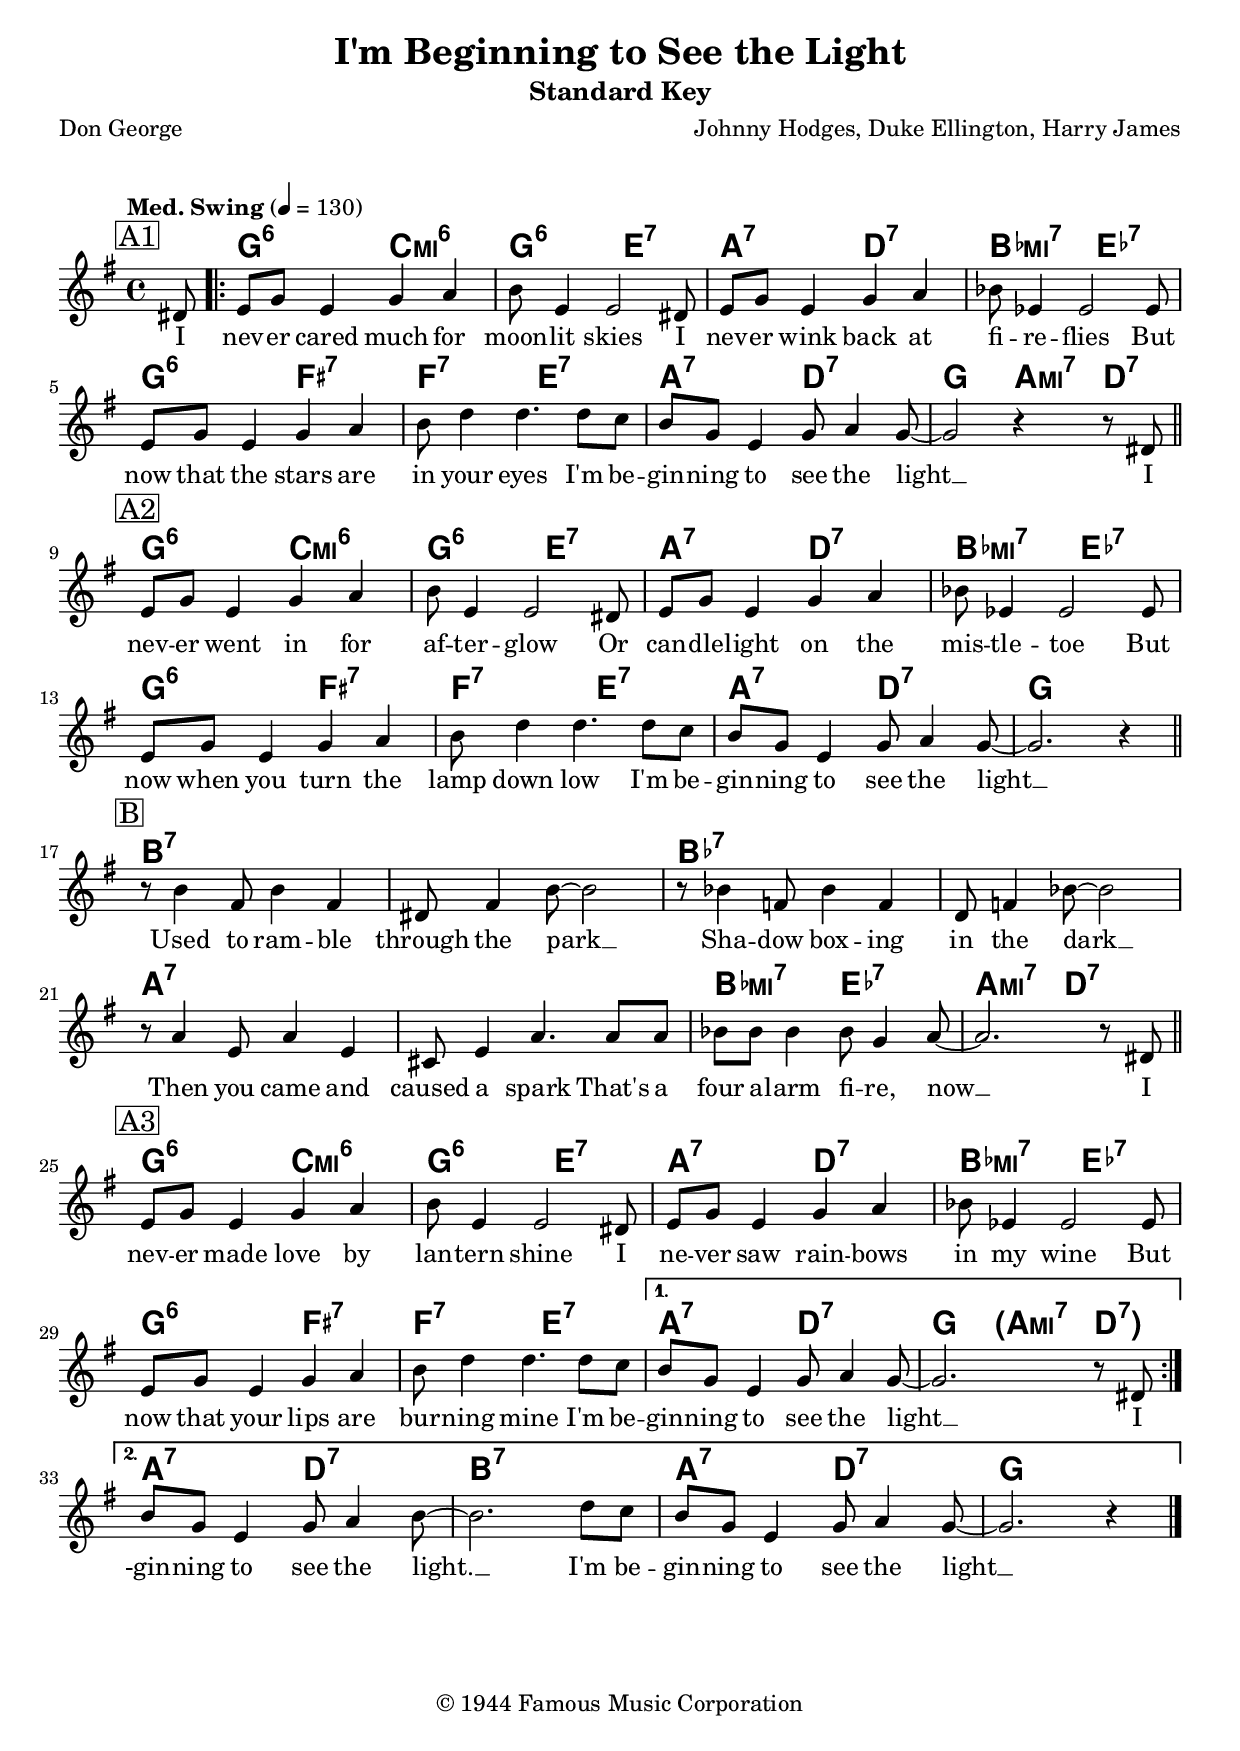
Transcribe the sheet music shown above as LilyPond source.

\version "2.24.0"

\include "english.ly"

instrument = "Standard Key"
whatKey = g
whatClef = "treble"

%% -*- Mode: LilyPond -*-

\include "lead-sheets.ily"

\header {
  title = "I'm Beginning to See the Light"
  subtitle = \instrument
  poet = "Don George"
  composer = "Johnny Hodges, Duke Ellington, Harry James"
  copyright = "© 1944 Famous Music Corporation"
}

refrainLyricsPre = \lyricmode {
  I
}

refrainLyricsAOne = \lyricmode {
  nev -- er cared much for moon -- lit skies
  I nev -- er wink back at fi -- re -- flies
  But now that the stars are in your eyes
  I'm be -- gin -- ning to see the light __
  I
}

refrainLyricsATwo = \lyricmode {
  nev -- er went in for af -- ter -- glow
  Or can -- dle -- light on the mis -- tle -- toe
  But now when you turn the lamp down low
  I'm be -- gin -- ning to see the light __
}

refrainLyricsBridge = \lyricmode {
  Used to ram -- ble through the park __
  Sha -- dow box -- ing in the dark __
  Then you came and caused a spark
  That's a four a -- larm fi -- re, now __
  I
}

refrainLyricsAThree = \lyricmode {
  nev -- er made love by lan -- tern shine
  I ne -- ver saw rain -- bows in my wine
  But now that your lips are bur -- ning mine
  I'm be -- gin -- ning to see the light __
  I
}

refrainLyricsCoda = \lyricmode {
  -gin -- ning to see the light. __
  I'm be -- gin -- ning to see the light __
}

refrainChords = \chordmode {
  s8

  g2:6 c2:m6 g2:6 e2:7 a2:7 d2:7 bf2:m7 ef2:7
  g2:6 fs2:7 f2:7 e2:7 a2:7 d2:7
  
  g2 a4:m7 d4:7
  
  g2:6 c2:m6 g2:6 e2:7 a2:7 d2:7 bf2:m7 ef2:7
  g2:6 fs2:7 f2:7 e2:7 a2:7 d2:7
  
  g1
  
  b1:7 b1:7 bf1:7 bf1:7 a1:7 a1:7 bf2:m7 ef2:7 a2:m7 d2:7
  
  g2:6 c2:m6 g2:6 e2:7 a2:7 d2:7 bf2:m7 ef2:7
  g2:6 fs2:7 f2:7 e2:7
  
  a2:7 d2:7 g2

  \set chordNameFunction = #begin-parenthesis-ignatzek-chord-names
  a4:m7
  \set chordNameFunction = #end-parenthesis-ignatzek-chord-names
  d4:7
  \unset chordNameFunction

  a2:7 d2:7 b1:7

  a2:7 d2:7 g1
}

refrainMelody = \relative f' {
  \time 4/4
  \key g \major
  \clef \whatClef
  \tempo "Med. Swing" 4 = 130

  \mark \markup{ \box "A1" }

  \partial 8 ds8 |
  
  \bar ".|:"

  \repeat volta 2 {

  e8 g8 e4 g4 a4 | b8 e,4 e2 ds8 | e8 g8 e4 g4 a4 | bf8 ef,4 ef2 ef8 |
  \break
  e8 g8 e4 g4 a4 | b8 d4 d4. d8 c8 | b8 g8 e4 g8 a4 g8~
  g2 r4 r8 ds8

  \mark \markup{ \box "A2" }

  \bar "||"


  e8 g8 e4 g4 a4 | b8 e,4 e2 ds8 | e8 g8 e4 g4 a4 | bf8 ef,4 ef2 ef8 |
  \break
  e8 g8 e4 g4 a4 | b8 d4 d4. d8 c8 | b8 g8 e4 g8 a4 g8~
  g2. r4
    
  \bar "||"
  
  \break
  
  \mark \markup { \box "B" }

  r8 b4 fs8 b4 fs4 | ds8 fs4 b8~ b2 | r8 bf4 f8 bf4 f4 | d8 f4 bf8~ bf2 |
  \break
  r8 a4 e8 a4 e4 | cs8 e4 a4. a8 a8 | bf8 bf8 bf4 bf8 g4 a8~ | a2. r8 ds,8 

  \bar "||"
  \break

  \mark \markup { \box "A3" }

  e8 g8 e4 g4 a4 | b8 e,4 e2 ds8 | e8 g8 e4 g4 a4 | bf8 ef,4 ef2 ef8 |
  \break
  e8 g8 e4 g4 a4 | b8 d4 d4. d8 c8 |
  }
  \alternative {
    { b8 g8 e4 g8 a4 g8~ |
      g2. r8 ds8 | }
    { b'8 g8 e4 g8 a4 b8~ |
      b2. d8 c8 |
      b8 g8 e4 g8 a4 g8~ |
      g2. r4 | }
  }

  \bar "|."
}

\include "paper.ily"

\markup {
  % Leave a gap after the header
  \vspace #1
}

\score {
  <<
    { \context ChordNames 
      {
      \override ChordName.font-size = #+3
      \override ChordName.font-series = #'bold
      \set chordChanges = ##t
     \transpose g \whatKey {
       \refrainChords
	}
      }
      }
    \new Staff {
      \context Voice = "voiceMelody" { 
	\noDoubleAccidentalMusic \transpose g \whatKey {
	  \refrainMelody
	  }
	}
    }
    \new Lyrics \lyricsto "voiceMelody"
    {
      \refrainLyricsPre
      \refrainLyricsAOne
      \refrainLyricsATwo
      \refrainLyricsBridge
      \refrainLyricsAThree
      \refrainLyricsCoda
    }
  >>
  \layout { }
}

$(if #(not (string-contains instrument "Standard"))
     #{ \pageBreak #} )

performanceNotes =
\markup {
  \column {
    \line { \huge { last 8 clarinet, vocal chorus, clarinet chorus, } }
    \line { \huge { guitar chorus, vocal from B with second ending } }
  }
}

\include "notes.ily"

